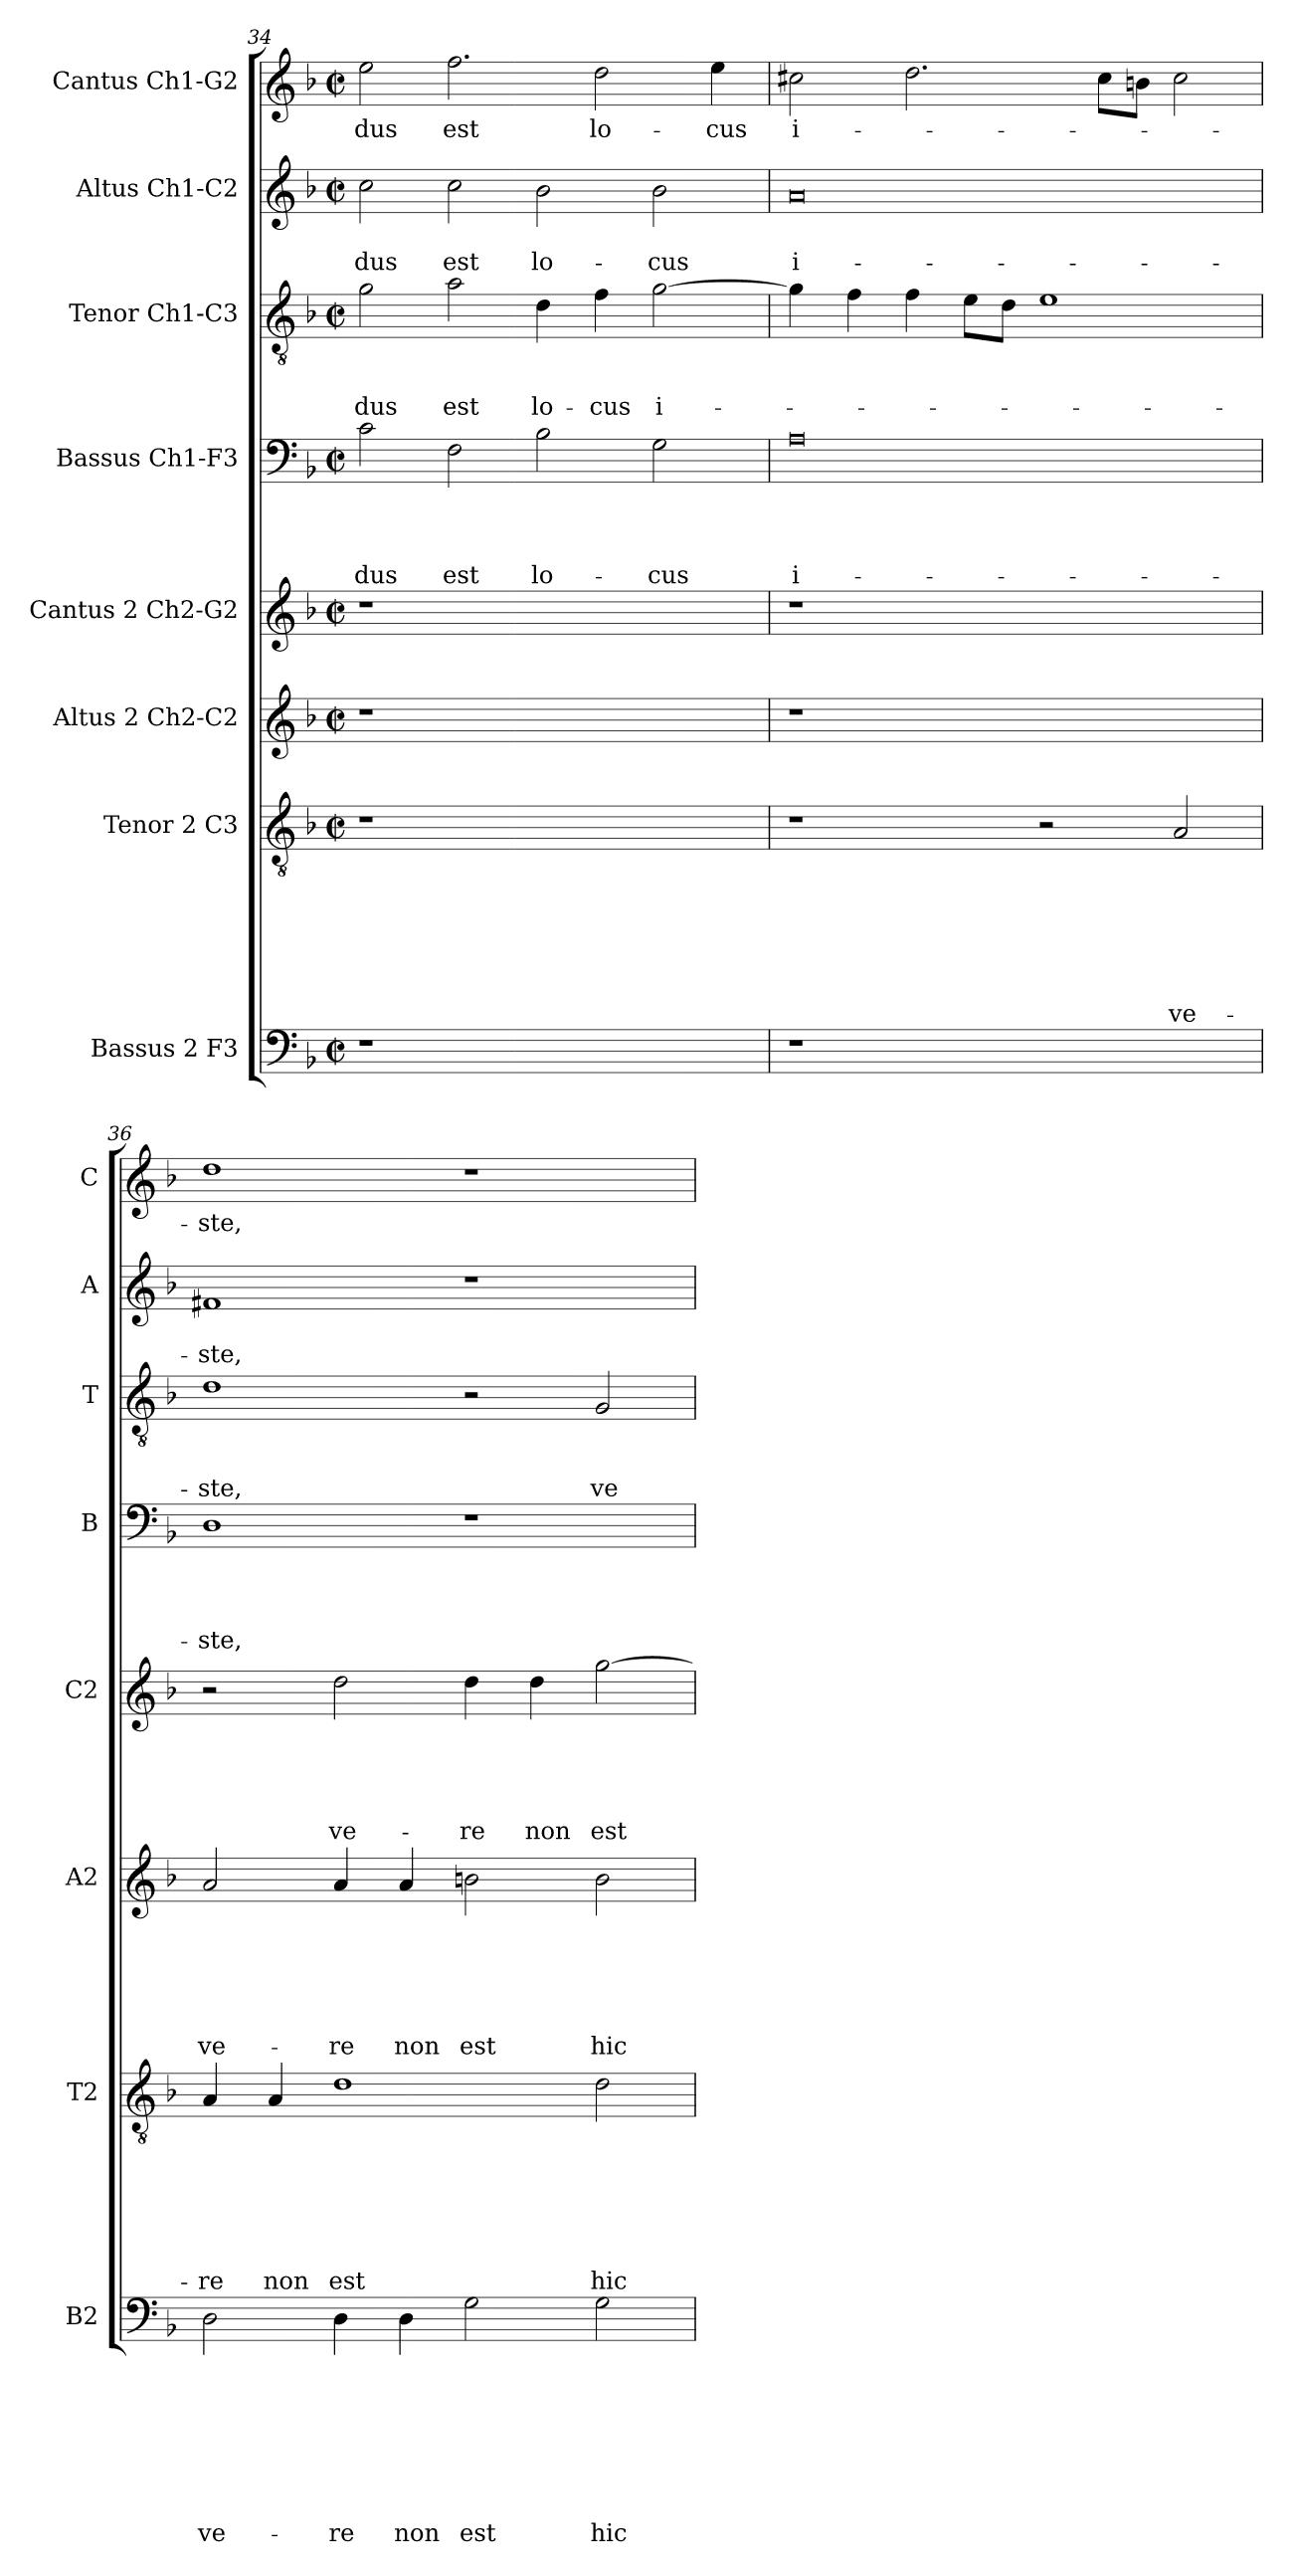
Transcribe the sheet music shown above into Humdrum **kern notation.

**kern	**text	**text	**text	**text	**text	**text	**text	**text	**kern	**text	**text	**text	**text	**text	**text	**text	**kern	**text	**text	**text	**text	**text	**text	**kern	**text	**text	**text	**text	**text	**kern	**text	**text	**text	**text	**kern	**text	**text	**text	**kern	**text	**text	**kern	**text
*part8	*part8	*part8	*part8	*part8	*part8	*part8	*part8	*part8	*part7	*part7	*part7	*part7	*part7	*part7	*part7	*part7	*part6	*part6	*part6	*part6	*part6	*part6	*part6	*part5	*part5	*part5	*part5	*part5	*part5	*part4	*part4	*part4	*part4	*part4	*part3	*part3	*part3	*part3	*part2	*part2	*part2	*part1	*part1
*staff8	*staff8	*staff8	*staff8	*staff8	*staff8	*staff8	*staff8	*staff8	*staff7	*staff7	*staff7	*staff7	*staff7	*staff7	*staff7	*staff7	*staff6	*staff6	*staff6	*staff6	*staff6	*staff6	*staff6	*staff5	*staff5	*staff5	*staff5	*staff5	*staff5	*staff4	*staff4	*staff4	*staff4	*staff4	*staff3	*staff3	*staff3	*staff3	*staff2	*staff2	*staff2	*staff1	*staff1
*I"Bassus 2 F3	*	*	*	*	*	*	*	*	*I"Tenor 2 C3	*	*	*	*	*	*	*	*I"Altus 2 Ch2-C2	*	*	*	*	*	*	*I"Cantus 2 Ch2-G2	*	*	*	*	*	*I"Bassus  Ch1-F3	*	*	*	*	*I"Tenor Ch1-C3	*	*	*	*I"Altus  Ch1-C2	*	*	*I"Cantus Ch1-G2	*
*I'B2	*	*	*	*	*	*	*	*	*I'T2	*	*	*	*	*	*	*	*I'A2	*	*	*	*	*	*	*I'C2	*	*	*	*	*	*I'B	*	*	*	*	*I'T	*	*	*	*I'A	*	*	*I'C	*
*clefF4	*	*	*	*	*	*	*	*	*clefGv2	*	*	*	*	*	*	*	*clefG2	*	*	*	*	*	*	*clefG2	*	*	*	*	*	*clefF4	*	*	*	*	*clefGv2	*	*	*	*clefG2	*	*	*clefG2	*
*k[b-]	*	*	*	*	*	*	*	*	*k[b-]	*	*	*	*	*	*	*	*k[b-]	*	*	*	*	*	*	*k[b-]	*	*	*	*	*	*k[b-]	*	*	*	*	*k[b-]	*	*	*	*k[b-]	*	*	*k[b-]	*
*F:	*	*	*	*	*	*	*	*	*F:	*	*	*	*	*	*	*	*F:	*	*	*	*	*	*	*F:	*	*	*	*	*	*F:	*	*	*	*	*F:	*	*	*	*F:	*	*	*F:	*
*M2/2	*	*	*	*	*	*	*	*	*M2/2	*	*	*	*	*	*	*	*M2/2	*	*	*	*	*	*	*M2/2	*	*	*	*	*	*M2/2	*	*	*	*	*M2/2	*	*	*	*M2/2	*	*	*M2/2	*
*met(c|)	*	*	*	*	*	*	*	*	*met(c|)	*	*	*	*	*	*	*	*met(c|)	*	*	*	*	*	*	*met(c|)	*	*	*	*	*	*met(c|)	*	*	*	*	*met(c|)	*	*	*	*met(c|)	*	*	*met(c|)	*
=34	=34	=34	=34	=34	=34	=34	=34	=34	=34	=34	=34	=34	=34	=34	=34	=34	=34	=34	=34	=34	=34	=34	=34	=34	=34	=34	=34	=34	=34	=34	=34	=34	=34	=34	=34	=34	=34	=34	=34	=34	=34	=34	=34
!	!	!	!	!	!	!	!	!	!	!	!	!	!	!	!	!	!	!	!	!	!	!	!	!	!	!	!	!	!	!	!	!	!	!LO:LY:b	!	!	!	!LO:LY:b	!	!	!LO:LY:b	!	!LO:LY:b
1r	.	.	.	.	.	.	.	.	1r	.	.	.	.	.	.	.	1r	.	.	.	.	.	.	1r	.	.	.	.	.	2c\	.	.	.	-dus	2g\	.	.	-dus	2cc\	.	-dus	2ee\	-dus
!	!	!	!	!	!	!	!	!	!	!	!	!	!	!	!	!	!	!	!	!	!	!	!	!	!	!	!	!	!	!	!	!	!	!LO:LY:b	!	!	!	!LO:LY:b	!	!	!LO:LY:b	!	!LO:LY:b
.	.	.	.	.	.	.	.	.	.	.	.	.	.	.	.	.	.	.	.	.	.	.	.	.	.	.	.	.	.	2F\	.	.	.	est	2a\	.	.	est	2cc\	.	est	2.ff\	est
!	!	!	!	!	!	!	!	!	!	!	!	!	!	!	!	!	!	!	!	!	!	!	!	!	!	!	!	!	!	!	!	!	!	!LO:LY:b	!	!	!	!LO:LY:b	!	!	!LO:LY:b	!	!
1ryy	.	.	.	.	.	.	.	.	1ryy	.	.	.	.	.	.	.	1ryy	.	.	.	.	.	.	1ryy	.	.	.	.	.	2B-\	.	.	.	lo-	4d\	.	.	lo-	2b-\	.	lo-	.	.
!	!	!	!	!	!	!	!	!	!	!	!	!	!	!	!	!	!	!	!	!	!	!	!	!	!	!	!	!	!	!	!	!	!	!	!	!	!	!LO:LY:b	!	!	!	!	!LO:LY:b
.	.	.	.	.	.	.	.	.	.	.	.	.	.	.	.	.	.	.	.	.	.	.	.	.	.	.	.	.	.	.	.	.	.	.	4f\	.	.	-cus	.	.	.	2dd\	lo-
!	!	!	!	!	!	!	!	!	!	!	!	!	!	!	!	!	!	!	!	!	!	!	!	!	!	!	!	!	!	!	!	!	!	!LO:LY:b	!	!	!	!LO:LY:b	!	!	!LO:LY:b	!	!
.	.	.	.	.	.	.	.	.	.	.	.	.	.	.	.	.	.	.	.	.	.	.	.	.	.	.	.	.	.	2G\	.	.	.	-cus	[2g\	.	.	i-	2b-\	.	-cus	.	.
!	!	!	!	!	!	!	!	!	!	!	!	!	!	!	!	!	!	!	!	!	!	!	!	!	!	!	!	!	!	!	!	!	!	!	!	!	!	!	!	!	!	!	!LO:LY:b
.	.	.	.	.	.	.	.	.	.	.	.	.	.	.	.	.	.	.	.	.	.	.	.	.	.	.	.	.	.	.	.	.	.	.	.	.	.	.	.	.	.	4ee\	-cus
=35	=35	=35	=35	=35	=35	=35	=35	=35	=35	=35	=35	=35	=35	=35	=35	=35	=35	=35	=35	=35	=35	=35	=35	=35	=35	=35	=35	=35	=35	=35	=35	=35	=35	=35	=35	=35	=35	=35	=35	=35	=35	=35	=35
!	!	!	!	!	!	!	!	!	!	!	!	!	!	!	!	!	!	!	!	!	!	!	!	!	!	!	!	!	!	!	!	!	!	!LO:LY:b	!	!	!	!	!	!	!LO:LY:b	!	!LO:LY:b
1r	.	.	.	.	.	.	.	.	1r	.	.	.	.	.	.	.	1r	.	.	.	.	.	.	1r	.	.	.	.	.	0A	.	.	.	i-	4g\]	.	.	.	0a	.	i-	2cc#X\	i-
.	.	.	.	.	.	.	.	.	.	.	.	.	.	.	.	.	.	.	.	.	.	.	.	.	.	.	.	.	.	.	.	.	.	.	4f\	.	.	.	.	.	.	.	.
.	.	.	.	.	.	.	.	.	.	.	.	.	.	.	.	.	.	.	.	.	.	.	.	.	.	.	.	.	.	.	.	.	.	.	4f\	.	.	.	.	.	.	2.dd\	.
.	.	.	.	.	.	.	.	.	.	.	.	.	.	.	.	.	.	.	.	.	.	.	.	.	.	.	.	.	.	.	.	.	.	.	8e\L	.	.	.	.	.	.	.	.
.	.	.	.	.	.	.	.	.	.	.	.	.	.	.	.	.	.	.	.	.	.	.	.	.	.	.	.	.	.	.	.	.	.	.	8d\J	.	.	.	.	.	.	.	.
1ryy	.	.	.	.	.	.	.	.	2r	.	.	.	.	.	.	.	1ryy	.	.	.	.	.	.	1ryy	.	.	.	.	.	.	.	.	.	.	1e	.	.	.	.	.	.	.	.
.	.	.	.	.	.	.	.	.	.	.	.	.	.	.	.	.	.	.	.	.	.	.	.	.	.	.	.	.	.	.	.	.	.	.	.	.	.	.	.	.	.	8cc#\L	.
.	.	.	.	.	.	.	.	.	.	.	.	.	.	.	.	.	.	.	.	.	.	.	.	.	.	.	.	.	.	.	.	.	.	.	.	.	.	.	.	.	.	8bn\J	.
!	!	!	!	!	!	!	!	!	!	!	!	!	!	!	!	!LO:LY:b	!	!	!	!	!	!	!	!	!	!	!	!	!	!	!	!	!	!	!	!	!	!	!	!	!	!	!
.	.	.	.	.	.	.	.	.	2A/	.	.	.	.	.	.	ve-	.	.	.	.	.	.	.	.	.	.	.	.	.	.	.	.	.	.	.	.	.	.	.	.	.	2cc#\	.
=36	=36	=36	=36	=36	=36	=36	=36	=36	=36	=36	=36	=36	=36	=36	=36	=36	=36	=36	=36	=36	=36	=36	=36	=36	=36	=36	=36	=36	=36	=36	=36	=36	=36	=36	=36	=36	=36	=36	=36	=36	=36	=36	=36
!	!	!	!	!	!	!	!	!LO:LY:b	!	!	!	!	!	!	!	!LO:LY:b	!	!	!	!	!	!	!LO:LY:b	!	!	!	!	!	!	!	!	!	!	!LO:LY:b	!	!	!	!LO:LY:b	!	!	!LO:LY:b	!	!LO:LY:b
2D\	.	.	.	.	.	.	.	ve-	4A/	.	.	.	.	.	.	-re	2a/	.	.	.	.	.	ve-	2r	.	.	.	.	.	1D	.	.	.	-ste,	1d	.	.	-ste,	1f#X	.	-ste,	1dd	-ste,
!	!	!	!	!	!	!	!	!	!	!	!	!	!	!	!	!LO:LY:b	!	!	!	!	!	!	!	!	!	!	!	!	!	!	!	!	!	!	!	!	!	!	!	!	!	!	!
.	.	.	.	.	.	.	.	.	4A/	.	.	.	.	.	.	non	.	.	.	.	.	.	.	.	.	.	.	.	.	.	.	.	.	.	.	.	.	.	.	.	.	.	.
!	!	!	!	!	!	!	!	!LO:LY:b	!	!	!	!	!	!	!	!LO:LY:b	!	!	!	!	!	!	!LO:LY:b	!	!	!	!	!	!LO:LY:b	!	!	!	!	!	!	!	!	!	!	!	!	!	!
4D\	.	.	.	.	.	.	.	-re	1d	.	.	.	.	.	.	est	4a/	.	.	.	.	.	-re	2dd\	.	.	.	.	ve-	.	.	.	.	.	.	.	.	.	.	.	.	.	.
!	!	!	!	!	!	!	!	!LO:LY:b	!	!	!	!	!	!	!	!	!	!	!	!	!	!	!LO:LY:b	!	!	!	!	!	!	!	!	!	!	!	!	!	!	!	!	!	!	!	!
4D\	.	.	.	.	.	.	.	non	.	.	.	.	.	.	.	.	4a/	.	.	.	.	.	non	.	.	.	.	.	.	.	.	.	.	.	.	.	.	.	.	.	.	.	.
!	!	!	!	!	!	!	!	!LO:LY:b	!	!	!	!	!	!	!	!	!	!	!	!	!	!	!LO:LY:b	!	!	!	!	!	!LO:LY:b	!	!	!	!	!	!	!	!	!	!	!	!	!	!
2G\	.	.	.	.	.	.	.	est	.	.	.	.	.	.	.	.	2bn\	.	.	.	.	.	est	4dd\	.	.	.	.	-re	1r	.	.	.	.	2r	.	.	.	1r	.	.	1r	.
!	!	!	!	!	!	!	!	!	!	!	!	!	!	!	!	!	!	!	!	!	!	!	!	!	!	!	!	!	!LO:LY:b	!	!	!	!	!	!	!	!	!	!	!	!	!	!
.	.	.	.	.	.	.	.	.	.	.	.	.	.	.	.	.	.	.	.	.	.	.	.	4dd\	.	.	.	.	non	.	.	.	.	.	.	.	.	.	.	.	.	.	.
!	!	!	!	!	!	!	!	!LO:LY:b	!	!	!	!	!	!	!	!LO:LY:b	!	!	!	!	!	!	!LO:LY:b	!	!	!	!	!	!LO:LY:b	!	!	!	!	!	!	!	!	!LO:LY:b	!	!	!	!	!
2G\	.	.	.	.	.	.	.	hic	2d\	.	.	.	.	.	.	hic	2b\	.	.	.	.	.	hic	[2gg\	.	.	.	.	est	.	.	.	.	.	2G/	.	.	ve-	.	.	.	.	.
=	=	=	=	=	=	=	=	=	=	=	=	=	=	=	=	=	=	=	=	=	=	=	=	=	=	=	=	=	=	=	=	=	=	=	=	=	=	=	=	=	=	=	=
*-	*-	*-	*-	*-	*-	*-	*-	*-	*-	*-	*-	*-	*-	*-	*-	*-	*-	*-	*-	*-	*-	*-	*-	*-	*-	*-	*-	*-	*-	*-	*-	*-	*-	*-	*-	*-	*-	*-	*-	*-	*-	*-	*-
